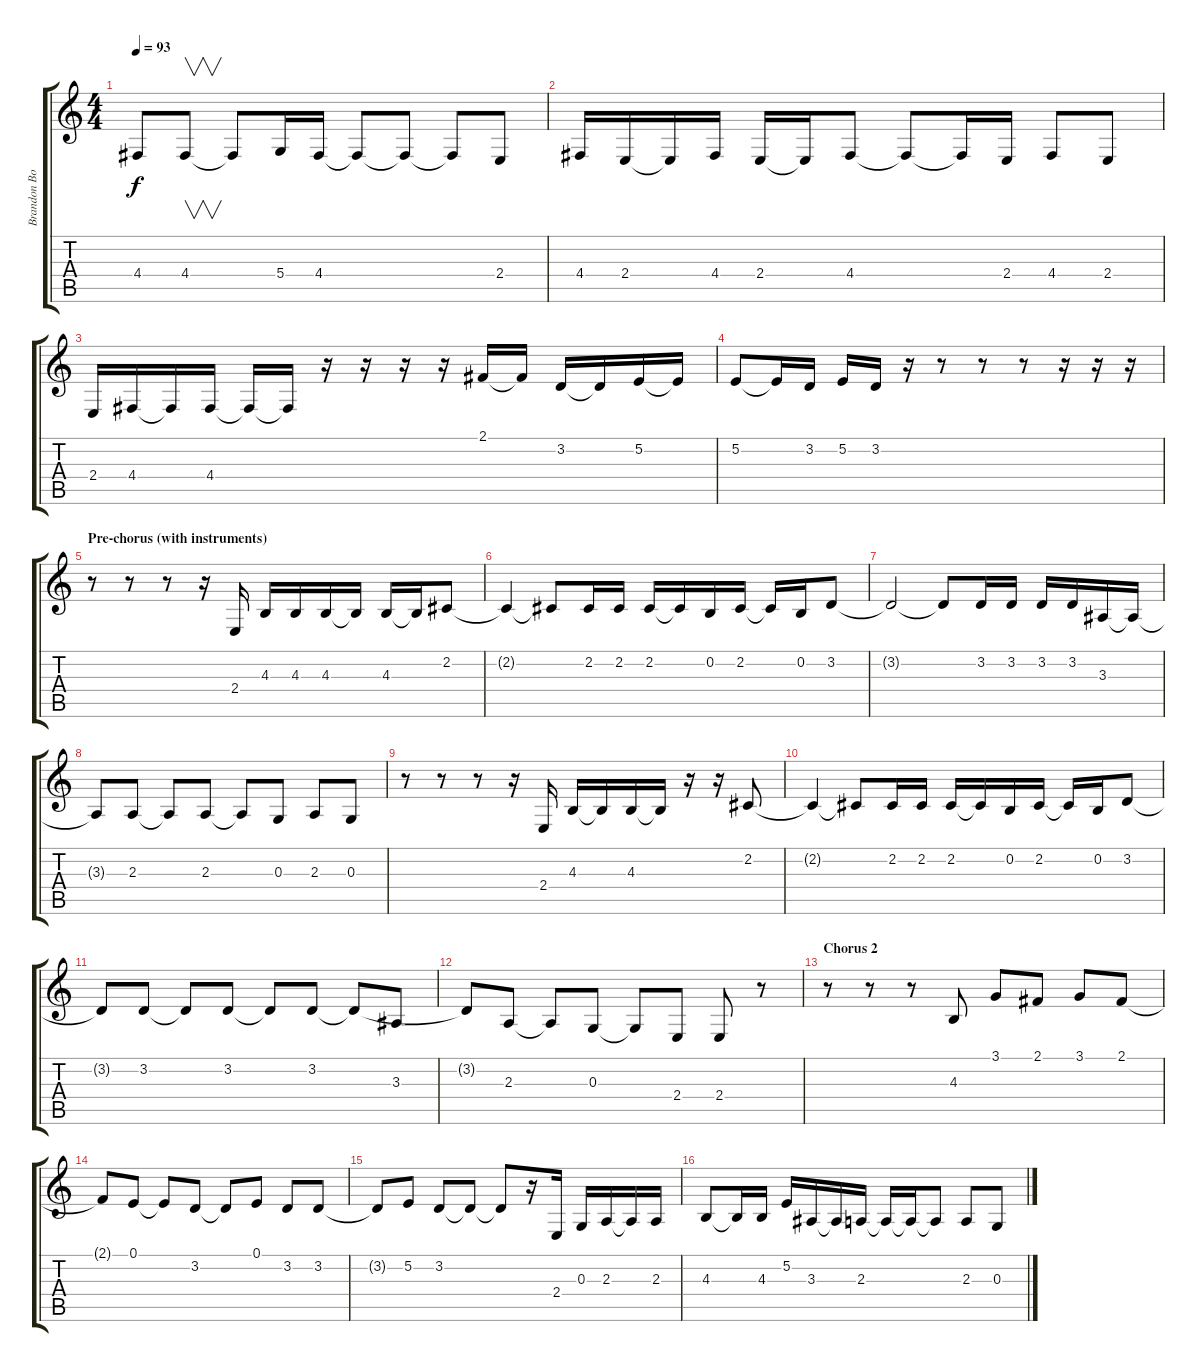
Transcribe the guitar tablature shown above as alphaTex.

\track ("Brandon Boyd" "Brandon Bo") {instrument synthbrass1}
\staff {score tabs}
\tuning (E4 B3 G3 D3 A2 E2) {hide}
\ts (4 4)
\tempo 93
\clef g2
\ks c
4.4{t}.8{dy f} 4.4.8{v} 4.4{t}.8 5.4.16 4.4.16 4.4{t}.8 4.4{t}.8 4.4{t}.8 2.4.8 |
4.4.16 2.4.16 2.4{t}.16 4.4.16 2.4.16 2.4{t}.16 4.4.8 4.4{t}.8 4.4{t}.16 2.4.16 4.4.8 2.4.8 |
2.4.16 4.4.16 4.4{t}.16 4.4.16 4.4{t}.16 4.4{t}.16 r.16 r.16 r.16 r.16 2.1.16 2.1{t}.16 3.2.16 3.2{t}.16 5.2.16 5.2{t}.16 |
5.2.8 5.2{t}.16 3.2.16 5.2.16 3.2.16 r.16 r.8 r.8 r.8 r.16 r.16 r.16 |
\section ("" "Pre-chorus (with instruments)")
r.8 r.8 r.8 r.16 2.4.16 4.3.16 4.3.16 4.3.16 4.3{t}.16 4.3.16 4.3{t}.16 2.2.8 |
2.2{t}.4 2.2{t}.8 2.2.16 2.2.16 2.2.16 2.2{t}.16 0.2.16 2.2.16 2.2{t}.16 0.2.16 3.2.8 |
3.2{t}.2 3.2{t}.8 3.2.16 3.2.16 3.2.16 3.2.16 3.3.16 3.3{t}.16 |
3.3{t}.8 2.3.8 2.3{t}.8 2.3.8 2.3{t}.8 0.3.8 2.3.8 0.3.8 |
r.8 r.8 r.8 r.16 2.4.16 4.3.16 4.3{t}.16 4.3.16 4.3{t}.16 r.16 r.16 2.2.8 |
2.2{t}.4 2.2{t}.8 2.2.16 2.2.16 2.2.16 2.2{t}.16 0.2.16 2.2.16 2.2{t}.16 0.2.16 3.2.8 |
3.2{t}.8 3.2.8 3.2{t}.8 3.2.8 3.2{t}.8 3.2.8 3.2{t}.8 3.3.8 |
3.2{t}.8 2.3.8 2.3{t}.8 0.3.8 0.3{t}.8 2.4.8 2.4.8 r.8 |
\section ("" "Chorus 2")
r.8 r.8 r.8 4.3.8 3.1.8 2.1.8 3.1.8 2.1.8 |
2.1{t}.8 0.1.8 0.1{t}.8 3.2.8 3.2{t}.8 0.1.8 3.2.8 3.2.8 |
3.2{t}.8 5.2.8 3.2.8 3.2{t}.8 3.2{t}.8 r.16 2.4.16 0.3.16 2.3.16 2.3{t}.16 2.3.16 |
4.3.8 4.3{t}.16 4.3.16 5.2.16 3.3.16 3.3{t}.16 2.3.16 2.3{t}.16 2.3{t}.16 2.3{t}.8 2.3.8 0.3.8
